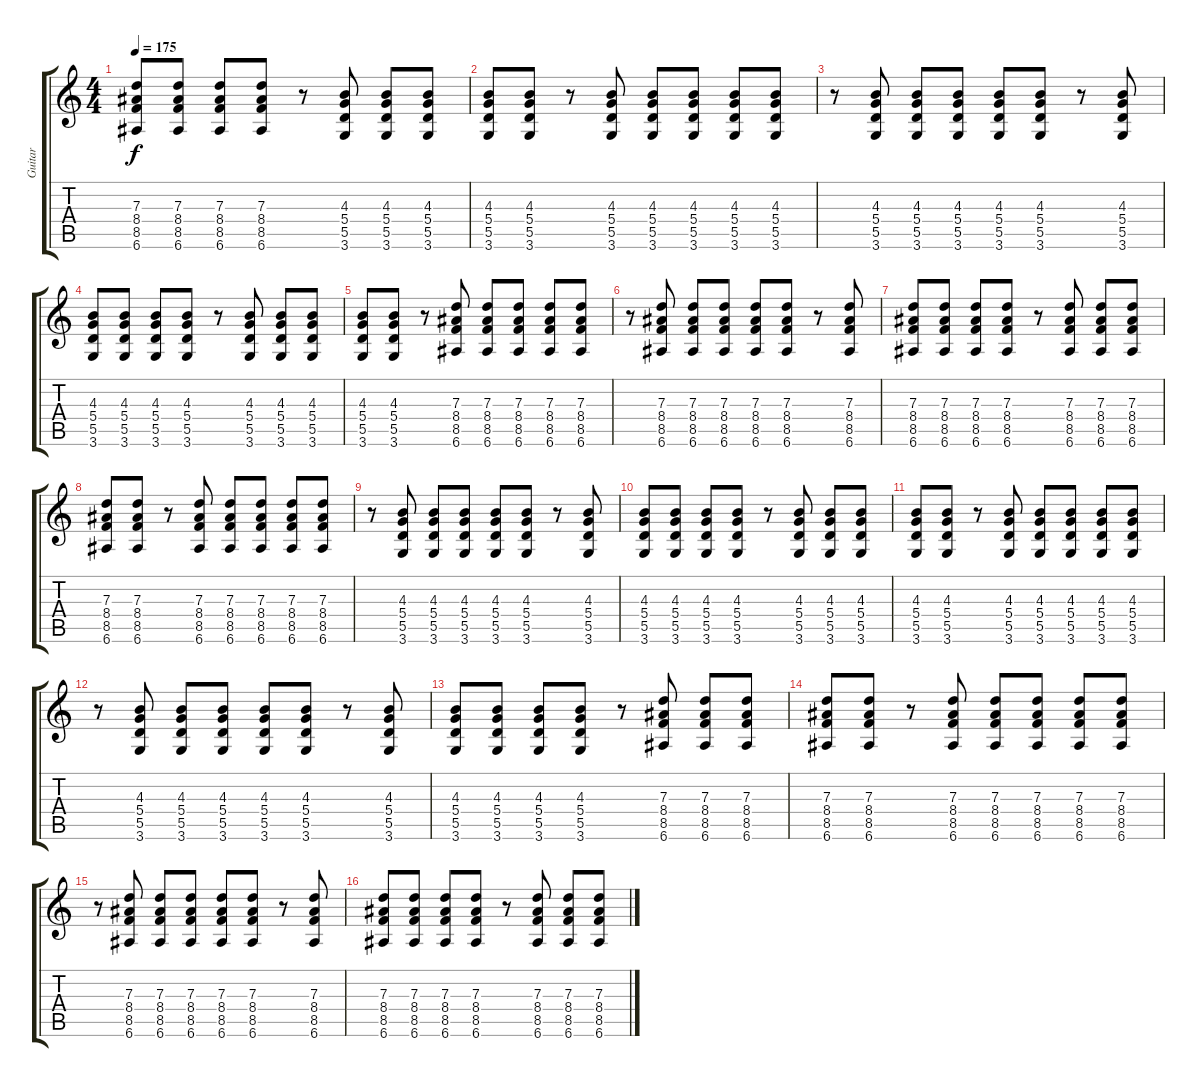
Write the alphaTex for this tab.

\track ("Guitar" "Guitar") {instrument acousticguitarsteel}
\staff {score tabs}
\tuning (E4 B3 G3 D3 A2 E2) {hide}
\ts (4 4)
\tempo 175
\clef g2
\ks c
(7.3 8.4 8.5 6.6).8{dy f} (7.3 8.4 8.5 6.6).8 (7.3 8.4 8.5 6.6).8 (7.3 8.4 8.5 6.6).8 r.8 (4.3 5.4 5.5 3.6).8 (4.3 5.4 5.5 3.6).8 (4.3 5.4 5.5 3.6).8 |
(4.3 5.4 5.5 3.6).8 (4.3 5.4 5.5 3.6).8 r.8 (4.3 5.4 5.5 3.6).8 (4.3 5.4 5.5 3.6).8 (4.3 5.4 5.5 3.6).8 (4.3 5.4 5.5 3.6).8 (4.3 5.4 5.5 3.6).8 |
r.8 (4.3 5.4 5.5 3.6).8 (4.3 5.4 5.5 3.6).8 (4.3 5.4 5.5 3.6).8 (4.3 5.4 5.5 3.6).8 (4.3 5.4 5.5 3.6).8 r.8 (4.3 5.4 5.5 3.6).8 |
(4.3 5.4 5.5 3.6).8 (4.3 5.4 5.5 3.6).8 (4.3 5.4 5.5 3.6).8 (4.3 5.4 5.5 3.6).8 r.8 (4.3 5.4 5.5 3.6).8 (4.3 5.4 5.5 3.6).8 (4.3 5.4 5.5 3.6).8 |
(4.3 5.4 5.5 3.6).8 (4.3 5.4 5.5 3.6).8 r.8 (7.3 8.4 8.5 6.6).8 (7.3 8.4 8.5 6.6).8 (7.3 8.4 8.5 6.6).8 (7.3 8.4 8.5 6.6).8 (7.3 8.4 8.5 6.6).8 |
r.8 (7.3 8.4 8.5 6.6).8 (7.3 8.4 8.5 6.6).8 (7.3 8.4 8.5 6.6).8 (7.3 8.4 8.5 6.6).8 (7.3 8.4 8.5 6.6).8 r.8 (7.3 8.4 8.5 6.6).8 |
(7.3 8.4 8.5 6.6).8 (7.3 8.4 8.5 6.6).8 (7.3 8.4 8.5 6.6).8 (7.3 8.4 8.5 6.6).8 r.8 (7.3 8.4 8.5 6.6).8 (7.3 8.4 8.5 6.6).8 (7.3 8.4 8.5 6.6).8 |
(7.3 8.4 8.5 6.6).8 (7.3 8.4 8.5 6.6).8 r.8 (7.3 8.4 8.5 6.6).8 (7.3 8.4 8.5 6.6).8 (7.3 8.4 8.5 6.6).8 (7.3 8.4 8.5 6.6).8 (7.3 8.4 8.5 6.6).8 |
r.8 (4.3 5.4 5.5 3.6).8 (4.3 5.4 5.5 3.6).8 (4.3 5.4 5.5 3.6).8 (4.3 5.4 5.5 3.6).8 (4.3 5.4 5.5 3.6).8 r.8 (4.3 5.4 5.5 3.6).8 |
(4.3 5.4 5.5 3.6).8 (4.3 5.4 5.5 3.6).8 (4.3 5.4 5.5 3.6).8 (4.3 5.4 5.5 3.6).8 r.8 (4.3 5.4 5.5 3.6).8 (4.3 5.4 5.5 3.6).8 (4.3 5.4 5.5 3.6).8 |
(4.3 5.4 5.5 3.6).8 (4.3 5.4 5.5 3.6).8 r.8 (4.3 5.4 5.5 3.6).8 (4.3 5.4 5.5 3.6).8 (4.3 5.4 5.5 3.6).8 (4.3 5.4 5.5 3.6).8 (4.3 5.4 5.5 3.6).8 |
r.8 (4.3 5.4 5.5 3.6).8 (4.3 5.4 5.5 3.6).8 (4.3 5.4 5.5 3.6).8 (4.3 5.4 5.5 3.6).8 (4.3 5.4 5.5 3.6).8 r.8 (4.3 5.4 5.5 3.6).8 |
(4.3 5.4 5.5 3.6).8 (4.3 5.4 5.5 3.6).8 (4.3 5.4 5.5 3.6).8 (4.3 5.4 5.5 3.6).8 r.8 (7.3 8.4 8.5 6.6).8 (7.3 8.4 8.5 6.6).8 (7.3 8.4 8.5 6.6).8 |
(7.3 8.4 8.5 6.6).8 (7.3 8.4 8.5 6.6).8 r.8 (7.3 8.4 8.5 6.6).8 (7.3 8.4 8.5 6.6).8 (7.3 8.4 8.5 6.6).8 (7.3 8.4 8.5 6.6).8 (7.3 8.4 8.5 6.6).8 |
r.8 (7.3 8.4 8.5 6.6).8 (7.3 8.4 8.5 6.6).8 (7.3 8.4 8.5 6.6).8 (7.3 8.4 8.5 6.6).8 (7.3 8.4 8.5 6.6).8 r.8 (7.3 8.4 8.5 6.6).8 |
(7.3 8.4 8.5 6.6).8 (7.3 8.4 8.5 6.6).8 (7.3 8.4 8.5 6.6).8 (7.3 8.4 8.5 6.6).8 r.8 (7.3 8.4 8.5 6.6).8 (7.3 8.4 8.5 6.6).8 (7.3 8.4 8.5 6.6).8
